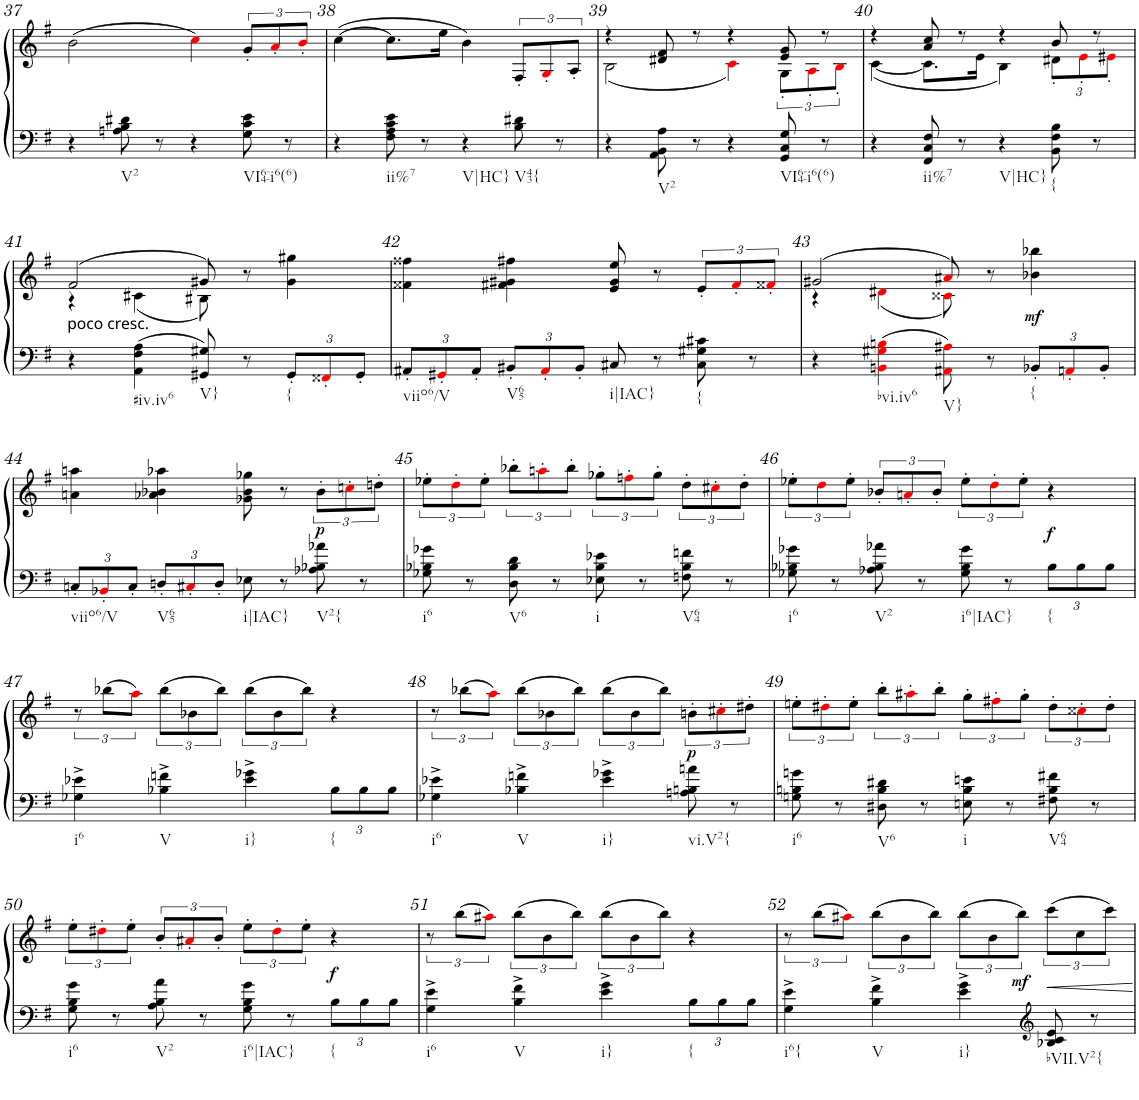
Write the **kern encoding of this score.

**kern	**kern	**dynam
*part1	*part1	*part1
*staff2	*staff1	*staff1/2
*I"Klavier	*	*
*I'Klav.	*	*
!!LO:PB:g=z
*clefF4	*clefG2	*
*k[f#]	*k[f#]	*
*G:	*G:	*
*M4/4	*M4/4	*
*met(c)	*met(c)	*
=37	=37	=37
4r	(2b\	.
!LO:TX:b:t=V2	!	!
8An\ 8B\ 8d#X\	.	.
8r	.	.
4r	4cci\)	.
!LO:TX:b:t=VI64-i6(6)	!	!
8G\ 8c\ 8e\	12g'/L	.
.	12a'i/	.
8r	.	.
.	12b'i/J	.
=38	=38	=38
4r	([4cc\	.
!LO:TX:b:t=ii%7	!	!
8F#\ 8A\ 8c\ 8e\	8.cc\L]	.
8r	.	.
.	16ee\Jk	.
!LO:TX:b:t=V|HC}	!	!
4r	4b\)	.
!LO:TX:b:t=V43{	!	!
8B\ 8d#X\	12F#'/L	.
.	12G'i/	.
8r	.	.
.	12A'/J	.
=39	=39	=39
*	*^	*
4r	4r	(2B\	.
!LO:TX:b:t=V2	!	!	!
8AA\ 8BB\ 8A\	8d#X/ 8f#/	.	.
8r	8r	.	.
4r	4r	4ci\)	.
!LO:TX:b:t=VI64-i6(6)	!	!	!
8GG/ 8C/ 8G/	8e/ 8g/	12G'\L	.
.	.	12A'i\	.
8r	8r	.	.
.	.	12B'i\J	.
=40	=40	=40	=40
4r	4r	([4c\	.
!LO:TX:b:t=ii%7	!	!	!
8FF#/ 8C/ 8F#/	8a/ 8cc/	8.c\L]	.
8r	8r	.	.
.	.	16e\Jk	.
!LO:TX:b:t=V|HC}	!	!	!
4r	4r	4B\)	.
*	*	*Xbrackettup	*
!LO:TX:b:t={	!	!	!
8BB\ 8F#\ 8B\	8b/	12d#X'\L	.
.	.	12e'i\	.
8r	8r	.	.
.	.	12e#X'i\J	.
!!LO:LB:g=z	!!
=41	=41	=41	=41
!LO:TX:a:t=poco cresc.	!	!	!
4r	(2f#/	4r	.
!LO:TX:b:t=#iv.iv6	!	!	!
4AA\ 4F#\ 4A\	.	(4c#X\	.
!LO:TX:b:t=V}	!	!	!
8GG#X/ 8G#X/	8g#X/)	8B#X\)	.
8r	8r	8ryy	.
*Xbrackettup	*	*	*
!LO:TX:b:t={	!	!	!
12GG#'/L	4g#\ 4gg#X\	4ryy	.
12FF##X'i/	.	.	.
12GG#'/J	.	.	.
*	*v	*v	*
=42	=42	=42
!LO:TX:b:t=viio6/V	!	!
12AA#X'/L	4f##X\ 4ff##X\	.
12GG#X'i/	.	.
12AA#'/J	.	.
!LO:TX:b:t=V65	!	!
12BB#X'/L	4f#X\ 4g#X\ 4ff#X\	.
12AA#'i/	.	.
12BB#'/J	.	.
!LO:TX:b:t=i|IAC}	!	!
8C#X/	8e/ 8g#/ 8ee/	.
8r	8r	.
*	*brackettup	*
!LO:TX:b:t={	!	!
8C#\ 8G#X\ 8c#X\	12e'/L	.
.	12f#'i/	.
8r	.	.
.	12f##X'i/J	.
=43	=43	=43
*	*^	*
4r	(2g#X/	4r	.
!LO:TX:b:t=bvi.iv6	!	!	!
4BBni\ 4G#Xi\ 4Bni\	.	(4d#Xi\	.
!LO:TX:b:t=V}	!	!	!
8AA#Xi\ 8A#Xi\	8a#Xi/)	8c##Xi\)	.
8r	8r	8ryy	.
!LO:TX:b:t={	!	!	!
!	!	!	!LO:DY:b
12BB-X'/L	4b-X\ 4bb-X\	4ryy	mf
12AAn'i/	.	.	.
12BB-'/J	.	.	.
*	*v	*v	*
!!LO:LB:g=z
=44	=44	=44
!LO:TX:b:t=viio6/V	!	!
12Cn'/L	4an\ 4aan\	.
12BB-X'i/	.	.
12C'/J	.	.
!LO:TX:b:t=V65	!	!
12Dn'/L	4a-X\ 4b-X\ 4aa-X\	.
12C#X'i/	.	.
12D'/J	.	.
!LO:TX:b:t=i|IAC}	!	!
8E-X\	8g-X\ 8b-\ 8gg-X\	.
8r	8r	.
!LO:TX:b:t=V2{	!	!
!	!	!LO:DY:b
8A-X\ 8B-X\ 8a-X\	12b-'\L	p
.	12ccn'i\	.
8r	.	.
.	12ddn'\J	.
=45	=45	=45
!LO:TX:b:t=i6	!	!
8G-X\ 8B-X\ 8g-X\	12ee-X'\L	.
.	12dd'i\	.
8r	.	.
.	12ee-'\J	.
!LO:TX:b:t=V6	!	!
8D\ 8B-\ 8d\	12bb-X'\L	.
.	12aan'i\	.
8r	.	.
.	12bb-'\J	.
!LO:TX:b:t=i	!	!
8E-X\ 8B-\ 8e-X\	12gg-X'\L	.
.	12ffn'i\	.
8r	.	.
.	12gg-'\J	.
!LO:TX:b:t=V64	!	!
8Fn\ 8B-\ 8fn\	12dd'\L	.
.	12cc#X'i\	.
8r	.	.
.	12dd'\J	.
=46	=46	=46
!LO:TX:b:t=i6	!	!
8G-X\ 8B-X\ 8g-X\	12ee-X'\L	.
.	12ddi\	.
8r	.	.
.	12ee-'\J	.
!LO:TX:b:t=V2	!	!
8A-X\ 8B-\ 8a-X\	12b-X'/L	.
.	12an'i/	.
8r	.	.
.	12b-'/J	.
!LO:TX:b:t=i6|IAC}	!	!
8G-\ 8B-\ 8g-\	12ee-'\L	.
.	12dd'i\	.
8r	.	.
.	12ee-'\J	.
!LO:TX:b:t={	!	!
!	!	!LO:DY:b
12B-\L	4r	f
12B-\	.	.
12B-\J	.	.
!!LO:LB:g=z
=47	=47	=47
!LO:TX:b:t=i6	!	!
4G-X\^ 4e-X\^	12r	.
.	(12bb-X\L	.
.	12aai\J)	.
!LO:TX:b:t=V	!	!
4B-X\^ 4fn\^	(12bb-\L	.
.	12b-X\	.
.	12bb-\J)	.
!LO:TX:b:t=i}	!	!
4e-\^ 4g-X\^	(12bb-\L	.
.	12b-\	.
.	12bb-\J)	.
!LO:TX:b:t={	!	!
12B-\L	4r	.
12B-\	.	.
12B-\J	.	.
=48	=48	=48
!LO:TX:b:t=i6	!	!
4G-X\^ 4e-X\^	12r	.
.	(12bb-X\L	.
.	12aai\J)	.
!LO:TX:b:t=V	!	!
4B-X\^ 4fn\^	(12bb-\L	.
.	12b-X\	.
.	12bb-\J)	.
!LO:TX:b:t=i}	!	!
4e-\^ 4g-X\^	(12bb-\L	.
.	12b-\	.
.	12bb-\J)	.
!LO:TX:b:t=vi.V2{	!	!
!	!	!LO:DY:a=2
8An\ 8Bn\ 8an\	12bn'\L	p
.	12cc#X'i\	.
8r	.	.
.	12dd#X'\J	.
=49	=49	=49
!LO:TX:b:t=i6	!	!
8Gn\ 8Bn\ 8gn\	12een'\L	.
.	12dd#X'i\	.
8r	.	.
.	12ee'\J	.
!LO:TX:b:t=V6	!	!
8D#X\ 8B\ 8d#X\	12bb'\L	.
.	12aa#X'i\	.
8r	.	.
.	12bb'\J	.
!LO:TX:b:t=i	!	!
8En\ 8B\ 8en\	12gg'\L	.
.	12ff#X'i\	.
8r	.	.
.	12gg'\J	.
!LO:TX:b:t=V64	!	!
8F#X\ 8B\ 8f#X\	12dd#'\L	.
.	12cc##X'i\	.
8r	.	.
.	12dd#'\J	.
!!LO:LB:g=z
=50	=50	=50
!LO:TX:b:t=i6	!	!
8G\ 8B\ 8g\	12ee'\L	.
.	12dd#X'i\	.
8r	.	.
.	12ee'\J	.
!LO:TX:b:t=V2	!	!
8A\ 8B\ 8a\	12b'/L	.
.	12a#X'i/	.
8r	.	.
.	12b'/J	.
!LO:TX:b:t=i6|IAC}	!	!
8G\ 8B\ 8g\	12ee'\L	.
.	12dd#'i\	.
8r	.	.
.	12ee'\J	.
!LO:TX:b:t={	!	!
!	!	!LO:DY:b
12B\L	4r	f
12B\	.	.
12B\J	.	.
=51	=51	=51
!LO:TX:b:t=i6	!	!
4G\^ 4e\^	12r	.
.	(12bb\L	.
.	12aa#Xi\J)	.
!LO:TX:b:t=V	!	!
4B\^ 4f#\^	(12bb\L	.
.	12b\	.
.	12bb\J)	.
!LO:TX:b:t=i}	!	!
4e\^ 4g\^	(12bb\L	.
.	12b\	.
.	12bb\J)	.
!LO:TX:b:t={	!	!
12B\L	4r	.
12B\	.	.
12B\J	.	.
=52	=52	=52
!LO:TX:b:t=i6{	!	!
4G\^ 4e\^	12r	.
.	(12bb\L	.
.	12aa#Xi\J)	.
!LO:TX:b:t=V	!	!
4B\^ 4f#\^	(12bb\L	.
.	12b\	.
.	12bb\J)	.
!LO:TX:b:t=i}	!	!
4e\^ 4g\^	(12bb\L	.
.	12b\	.
!	!	!LO:DY:b
.	12bb\J)	mf
*clefG2	*	*
!LO:TX:b:t=bVII.V2{	!	!
8B-X/ 8c/ 8e/	(12ccc\L	.
.	12cc\	.
8r	.	.
.	12ccc\J)	.
=	=	=
*-	*-	*-
